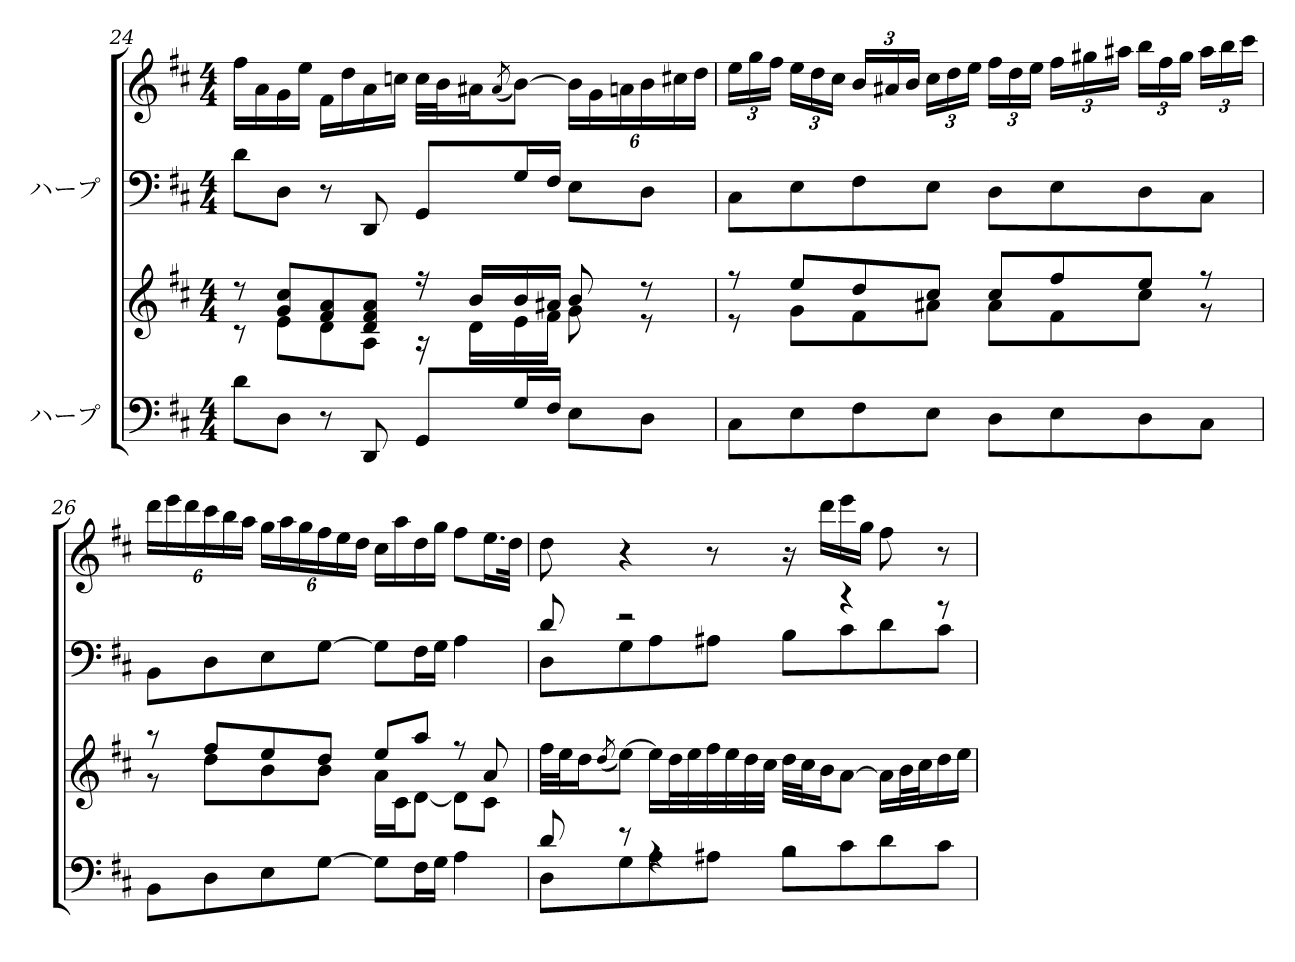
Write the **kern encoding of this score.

**kern	**kern	**kern	**kern
*part2	*part2	*part1	*part1
*staff4	*staff3	*staff2	*staff1
*I"ハープ	*	*I"ハープ	*
*clefF4	*clefG2	*clefF4	*clefG2
*k[f#c#]	*k[f#c#]	*k[f#c#]	*k[f#c#]
*M4/4	*M4/4	*M4/4	*M4/4
=24	=24	=24	=24
*	*^	*	*
8d\L	8r	8r	8d\L	16ff#\LL
.	.	.	.	16a\
8D\J	8g/ 8cc#/L	8e\L	8D\J	16g\
.	.	.	.	16ee\JJ
8r	8f#/ 8a/	8d\	8r	16f#\LL
.	.	.	.	16dd\
8DD/	8d/ 8f#/ 8a/J	8A\J	8DD/	16a\
.	.	.	.	16ccn\JJ
8GG/L	16r	16r	8GG/L	32cc\LLL
.	.	.	.	32b\J
.	16b/LL	16d\LL	.	16a#X\J
.	.	.	.	(<8qa#/
16G/L	16b/	16e\	16G/L	[8b\J)
16F#/JJ	16a#X/JJ	16f#\JJ	16F#/JJ	.
*	*	*	*	*Xbrackettup
8E\L	8b/	8g\	8E\L	24b\LL]
.	.	.	.	24g\
.	.	.	.	24an\
8D\J	8r	8r	8D\J	24b\
.	.	.	.	24cc#X\
.	.	.	.	24dd\JJ
!!LO:LB:g=z
=25	=25	=25	=25	=25
8C#\L	8r	8r	8C#\L	24ee\LL
.	.	.	.	24gg\
.	.	.	.	24ff#\JJ
8E\	8ee/L	8g\L	8E\	24ee\LL
.	.	.	.	24dd\
.	.	.	.	24cc#\JJ
8F#\	8dd/	8f#\	8F#\	24b/LL
.	.	.	.	24a#X/
.	.	.	.	24b/JJ
8E\J	8cc#/J	8a#X\J	8E\J	24cc#\LL
.	.	.	.	24dd\
.	.	.	.	24ee\JJ
8D\L	8cc#/L	8a#\L	8D\L	24ff#\LL
.	.	.	.	24dd\
.	.	.	.	24ee\JJ
8E\	8ff#/	8f#\	8E\	24ff#\LL
.	.	.	.	24gg#X\
.	.	.	.	24aa#X\JJ
8D\	8ee/J	8cc#\J	8D\	24bb\LL
.	.	.	.	24ff#\
.	.	.	.	24gg#\JJ
8C#\J	8r	8r	8C#\J	24aa#\LL
.	.	.	.	24bb\
.	.	.	.	24ccc#\JJ
!!LO:LB:g=z
=26	=26	=26	=26	=26
8BB\L	8r	8r	8BB\L	24ddd\LL
.	.	.	.	24eee\
.	.	.	.	24ddd\
8D\	8ff#/L	8dd\L	8D\	24ccc#\
.	.	.	.	24bb\
.	.	.	.	24aa\JJ
8E\	8ee/	8b\	8E\	24gg\LL
.	.	.	.	24aa\
.	.	.	.	24gg\
[8G\J	8dd/J	8b\J	[8G\J	24ff#\
.	.	.	.	24ee\
.	.	.	.	24dd\JJ
8G\L]	8ee/L	16a\LL	8G\L]	16cc#\LL
.	.	16c#\J	.	16aa\
16F#\L	8aa/J	[8d\J	16F#\L	16dd\
16G\JJ	.	.	16G\JJ	16gg\JJ
4A\	8r	8d\L]	4A\	8ff#\L
.	8a/	8c#\J	.	16.ee\L
.	.	.	.	32dd\JJk
*	*v	*v	*	*
=27	=27	=27	=27
*^	*	*^	*
8d/	8D\L	32ff#\LLL	8d/	8D\L	8dd\
.	.	32ee\J	.	.	.
.	.	16dd\J	.	.	.
.	.	(<8qdd/	.	.	.
8r	8G\	[8ee\J)	2r	8G\	4r
4rA	8A\	16ee\LL]	.	8A\	.
.	.	32dd\L	.	.	.
.	.	32ee\	.	.	.
.	8A#X\J	32ff#\	.	8A#X\J	8r
.	.	32ee\	.	.	.
.	.	32dd\	.	.	.
.	.	32cc#\JJJ	.	.	.
2rA	8B\L	32dd\LLL	.	8B\L	16r
.	.	32cc#\J	.	.	.
.	.	16b\J	.	.	16ddd\LL
.	8c#\	[8a\J	4r	8c#\	16eee\
.	.	.	.	.	16gg\JJ
.	8d\	16a\LL]	.	8d\	8ff#\
.	.	32b\L	.	.	.
.	.	32cc#\J	.	.	.
.	8c#\J	16dd\	8r	8c#\J	8r
.	.	16ee\JJ	.	.	.
*v	*v	*	*v	*v	*
=	=	=	=
*-	*-	*-	*-
